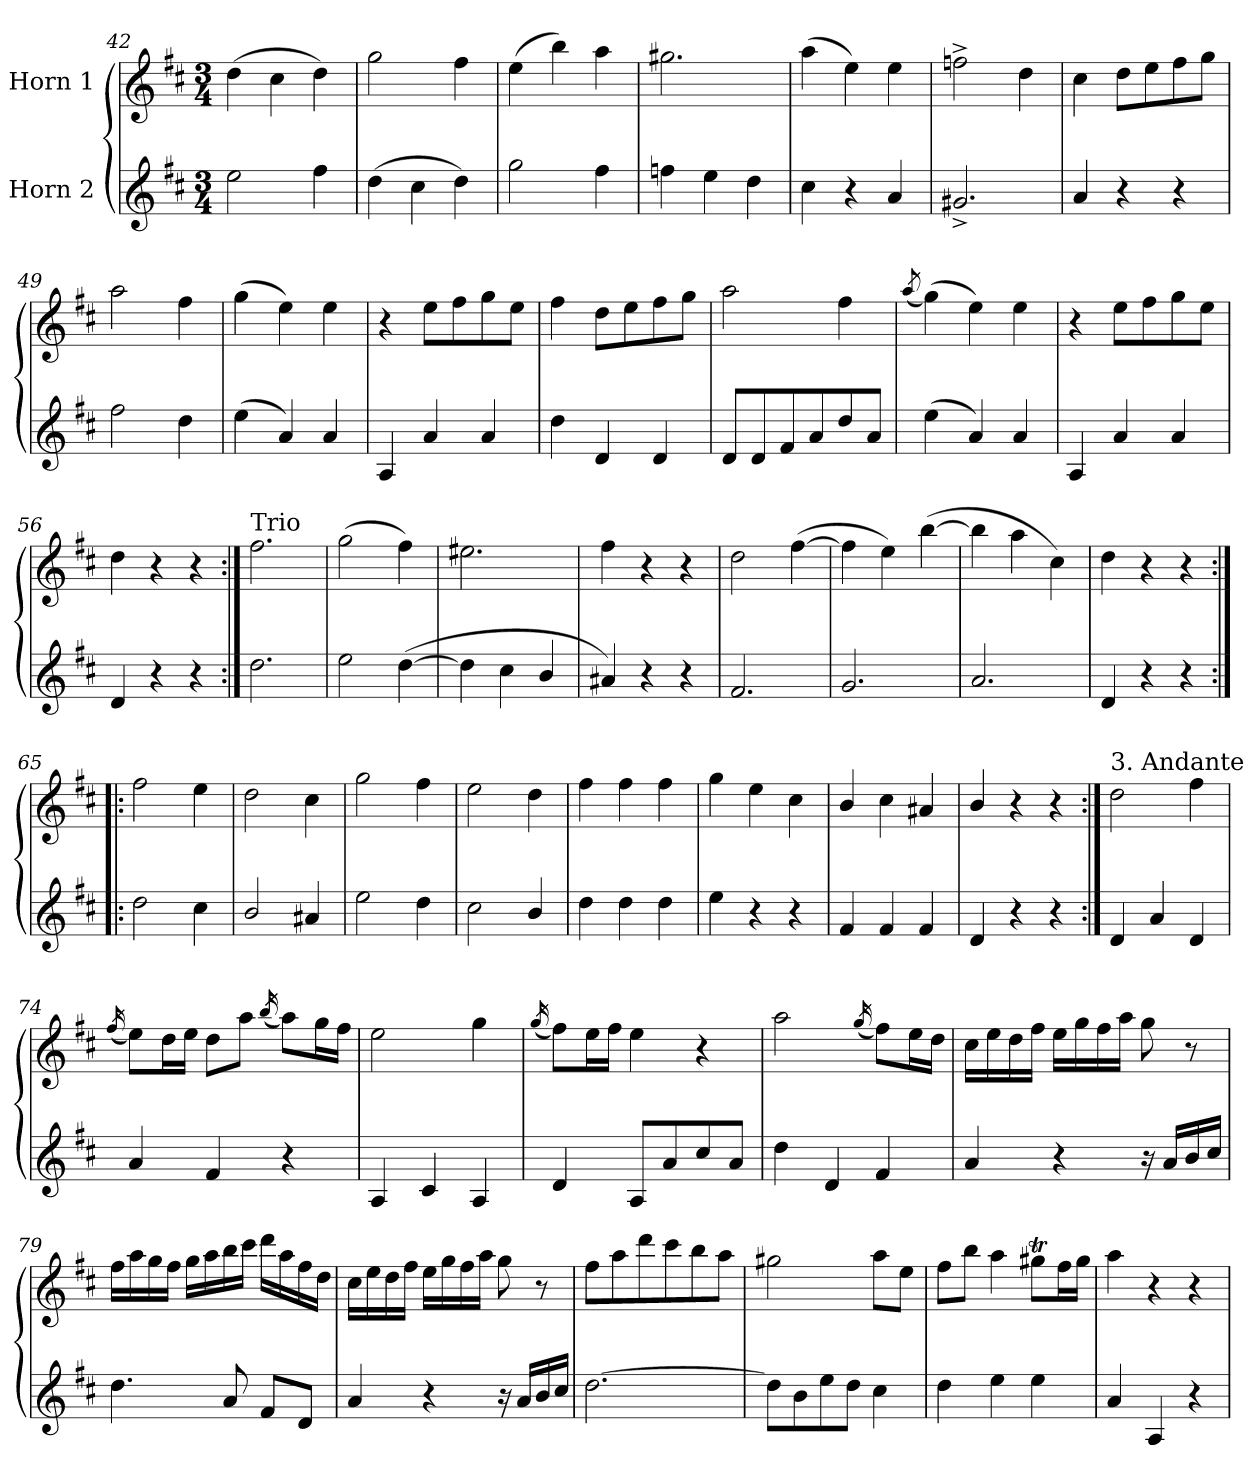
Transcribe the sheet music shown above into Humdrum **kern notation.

**kern	**kern
*part2	*part1
*staff2	*staff1
*I"Horn 2	*I"Horn 1
*clefG2	*clefG2
*ITrd1c2	*ITrd1c2
*k[]	*k[]
*C:	*C:
*M3/4	*M3/4
=42	=42
2dd\	(4cc\
.	4b\
4ee\	4cc\)
=43	=43
(4cc\	2ff\
4b\	.
4cc\)	4ee\
=44	=44
2ff\	(4dd\
.	4aa\)
4ee\	4gg\
=45	=45
4ee-X\	2.ff#X\
4dd\	.
4cc\	.
=46	=46
4b\	(4gg\
4r	4dd\)
4g/	4dd\
=47	=47
2.f#X^/	2ee-X^\
.	4cc\
=48	=48
4g/	4b\
4r	8cc\L
.	8dd\
4r	8ee\
.	8ff\J
=49	=49
2ee\	2gg\
4cc\	4ee\
!!LO:LB:g=z
=50	=50
(4dd\	(4ff\
4g/)	4dd\)
4g/	4dd\
=51	=51
4G/	4r
4g/	8dd\L
.	8ee\
4g/	8ff\
.	8dd\J
=52	=52
4cc\	4ee\
4c/	8cc\L
.	8dd\
4c/	8ee\
.	8ff\J
=53	=53
8c/L	2gg\
8c/	.
8e/	.
8g/	.
8cc/	4ee\
8g/J	.
=54	=54
.	(8qgg/
(4dd\	(4ff\)
4g/)	4dd\)
4g/	4dd\
=55	=55
4G/	4r
4g/	8dd\L
.	8ee\
4g/	8ff\
.	8dd\J
=56	=56
4c/	4cc\
4r	4r
4r	4r
!!LO:LB:g=z
=57:|!	=57:|!
!	!LO:TX:a:t=Trio
2.cc\	2.ee\
=58	=58
2dd\	(2ff\
([4cc\	4ee\)
=59	=59
4cc\]	2.dd#X\
4b\	.
4a/	.
=60	=60
4g#X/)	4ee\
4r	4r
4r	4r
=61	=61
2.e/	2cc\
.	([4ee\
=62	=62
2.f/	4ee\]
.	4dd\)
.	([4aa\
=63	=63
2.g/	4aa\]
.	4gg\
.	4b\)
=64	=64
4c/	4cc\
4r	4r
4r	4r
!!LO:LB:g=z
=65:|!|:	=65:|!|:
2cc\	2ee\
4b\	4dd\
=66	=66
2a/	2cc\
4g#X/	4b\
=67	=67
2dd\	2ff\
4cc\	4ee\
=68	=68
2b\	2dd\
4a/	4cc\
=69	=69
4cc\	4ee\
4cc\	4ee\
4cc\	4ee\
=70	=70
4dd\	4ff\
4r	4dd\
4r	4b\
=71	=71
4e/	4a/
4e/	4b\
4e/	4g#X/
=72	=72
4c/	4a/
4r	4r
4r	4r
=73:|!	=73:|!
!	!LO:TX:a:t=3. Andante
4c/	2cc\
4g/	.
4c/	4ee\
!!LO:PB:g=z
=74	=74
.	(16qee/
4g/	8dd\L)
.	16cc\L
.	16dd\JJ
4e/	8cc\L
.	8gg\J
.	(16qaa/
4r	8gg\L)
.	16ff\L
.	16ee\JJ
=75	=75
4G/	2dd\
4B/	.
4G/	4ff\
=76	=76
.	(16qff/
4c/	8ee\L)
.	16dd\L
.	16ee\JJ
8G/L	4dd\
8g/	.
8b/	4r
8g/J	.
!!LO:LB:g=z
=77	=77
4cc\	2gg\
4c/	.
.	(16qff/
4e/	8ee\L)
.	16dd\L
.	16cc\JJ
=78	=78
4g/	16b\LL
.	16dd\
.	16cc\
.	16ee\JJ
4r	16dd\LL
.	16ff\
.	16ee\
.	16gg\JJ
16r	8ff\
16g/LL	.
16a/	8r
16b/JJ	.
=79	=79
4.cc\	16ee\LL
.	16gg\
.	16ff\
.	16ee\JJ
.	16ff\LL
.	16gg\
8g/	16aa\
.	16bb\JJ
8e/L	16ccc\LL
.	16gg\
8c/J	16ee\
.	16cc\JJ
!!LO:LB:g=z
=80	=80
4g/	16b\LL
.	16dd\
.	16cc\
.	16ee\JJ
4r	16dd\LL
.	16ff\
.	16ee\
.	16gg\JJ
16r	8ff\
16g/LL	.
16a/	8r
16b/JJ	.
=81	=81
[2.cc\	8ee\L
.	8gg\
.	8ccc\
.	8bb\
.	8aa\
.	8gg\J
=82	=82
8cc\L]	2ff#X\
8a\	.
8dd\	.
8cc\J	.
4b\	8gg\L
.	8dd\J
=83	=83
4cc\	8ee\L
.	8aa\J
4dd\	4gg\
4dd\	8ff#Xt\L
.	16ee\L
.	16ff#\JJ
=84	=84
4g/	4gg\
4G/	4r
4r	4r
=	=
*-	*-
